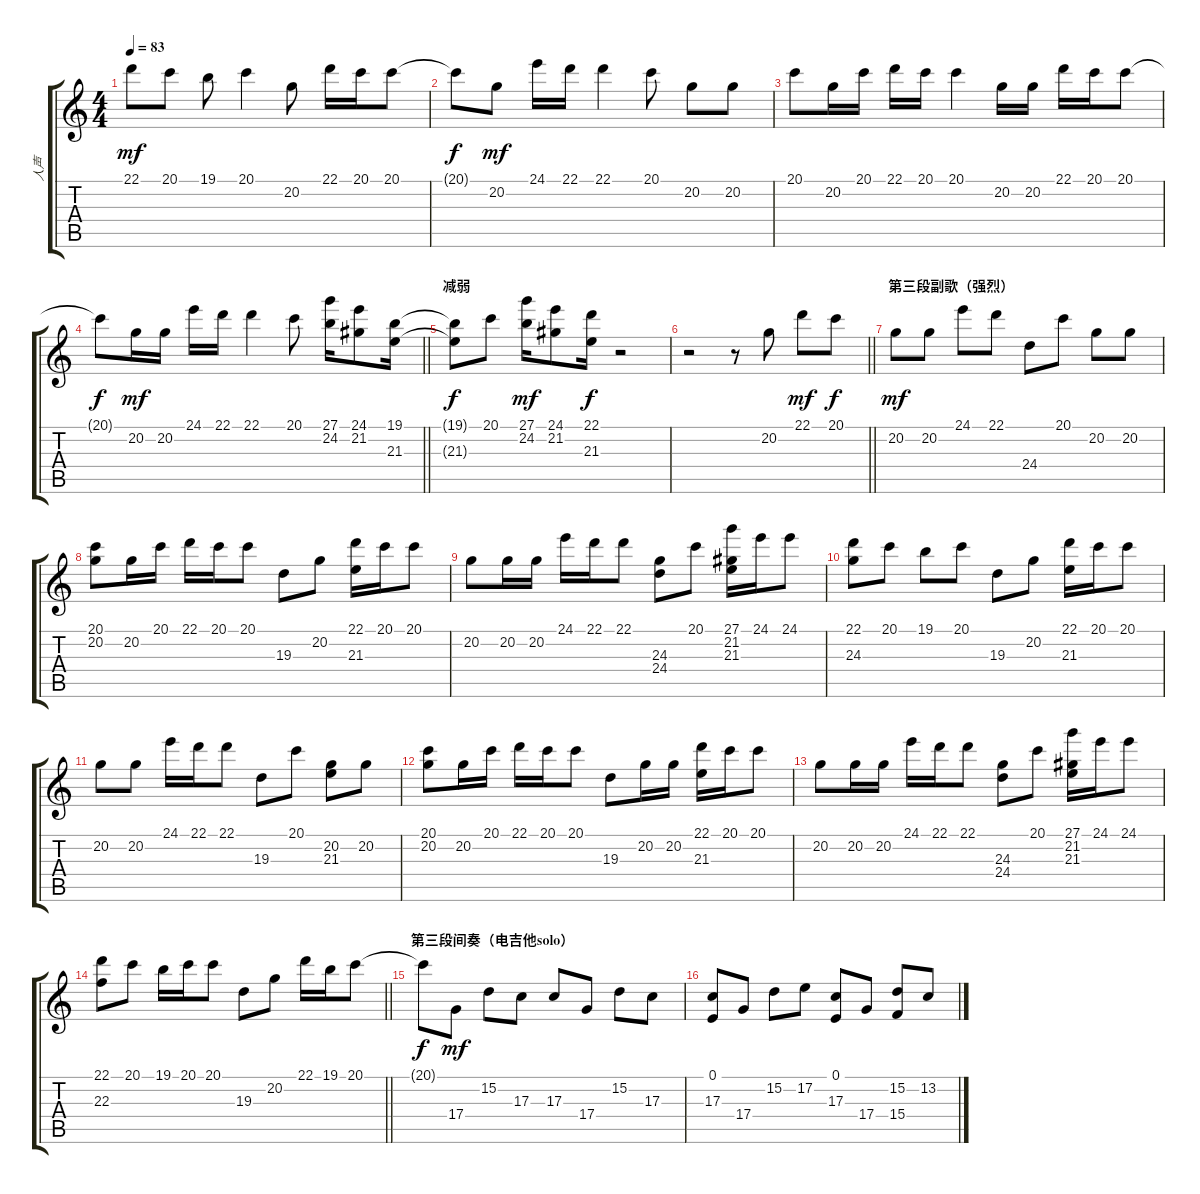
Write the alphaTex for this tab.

\track ("人声" "人声") {instrument acousticgrandpiano}
\staff {score tabs}
\tuning (E4 B3 G3 D3 A2 E2) {hide}
\ts (4 4)
\tempo 83
\clef g2
\ks c
22.1.8{dy mf} 20.1.8 19.1.8 20.1.4 20.2.8 22.1.16 20.1.16 20.1.8 |
20.1{t}.8{dy f} 20.2.8{dy mf} 24.1.16 22.1.16 22.1.4 20.1.8 20.2.8 20.2.8 |
20.1.8 20.2.16 20.1.16 22.1.16 20.1.16 20.1.4 20.2.16 20.2.16 22.1.16 20.1.16 20.1.8 |
\barLineRight lightlight
20.1{t}.8{dy f} 20.2.16{dy mf} 20.2.16 24.1.16 22.1.16 22.1.4 20.1.8 (27.1 24.2).16 (24.1 21.2).8 (19.1 21.3).16 |
\section ("" "减弱")
(19.1{t} 21.3{t}).8{dy f} 20.1.8 (27.1 24.2).16{dy mf} (24.1 21.2).8 (22.1 21.3).16{dy f} r.2 |
\barLineRight lightlight
r.2 r.8 20.2.8 22.1.8{dy mf} 20.1.8{dy f} |
\section ("" "第三段副歌（强烈）")
20.2.8{dy mf} 20.2.8 24.1.8 22.1.8 24.4.8 20.1.8 20.2.8 20.2.8 |
(20.1 20.2).8 20.2.16 20.1.16 22.1.16 20.1.16 20.1.8 19.3.8 20.2.8 (22.1 21.3).16 20.1.16 20.1.8 |
20.2.8 20.2.16 20.2.16 24.1.16 22.1.16 22.1.8 (24.3 24.4).8 20.1.8 (27.1 21.2 21.3).16 24.1.16 24.1.8 |
(22.1 24.3).8 20.1.8 19.1.8 20.1.8 19.3.8 20.2.8 (22.1 21.3).16 20.1.16 20.1.8 |
20.2.8 20.2.8 24.1.16 22.1.16 22.1.8 19.3.8 20.1.8 (20.2 21.3).8 20.2.8 |
(20.1 20.2).8 20.2.16 20.1.16 22.1.16 20.1.16 20.1.8 19.3.8 20.2.16 20.2.16 (22.1 21.3).16 20.1.16 20.1.8 |
20.2.8 20.2.16 20.2.16 24.1.16 22.1.16 22.1.8 (24.3 24.4).8 20.1.8 (27.1 21.2 21.3).16 24.1.16 24.1.8 |
\barLineRight lightlight
(22.1 22.3).8 20.1.8 19.1.16 20.1.16 20.1.8 19.3.8 20.2.8 22.1.16 19.1.16 20.1.8 |
\section ("" "第三段间奏（电吉他solo）")
20.1{t}.8{dy f} 17.4.8{dy mf} 15.2.8 17.3.8 17.3.8 17.4.8 15.2.8 17.3.8 |
(0.1 17.3).8 17.4.8 15.2.8 17.2.8 (0.1 17.3).8 17.4.8 (15.2 15.4).8 13.2.8
